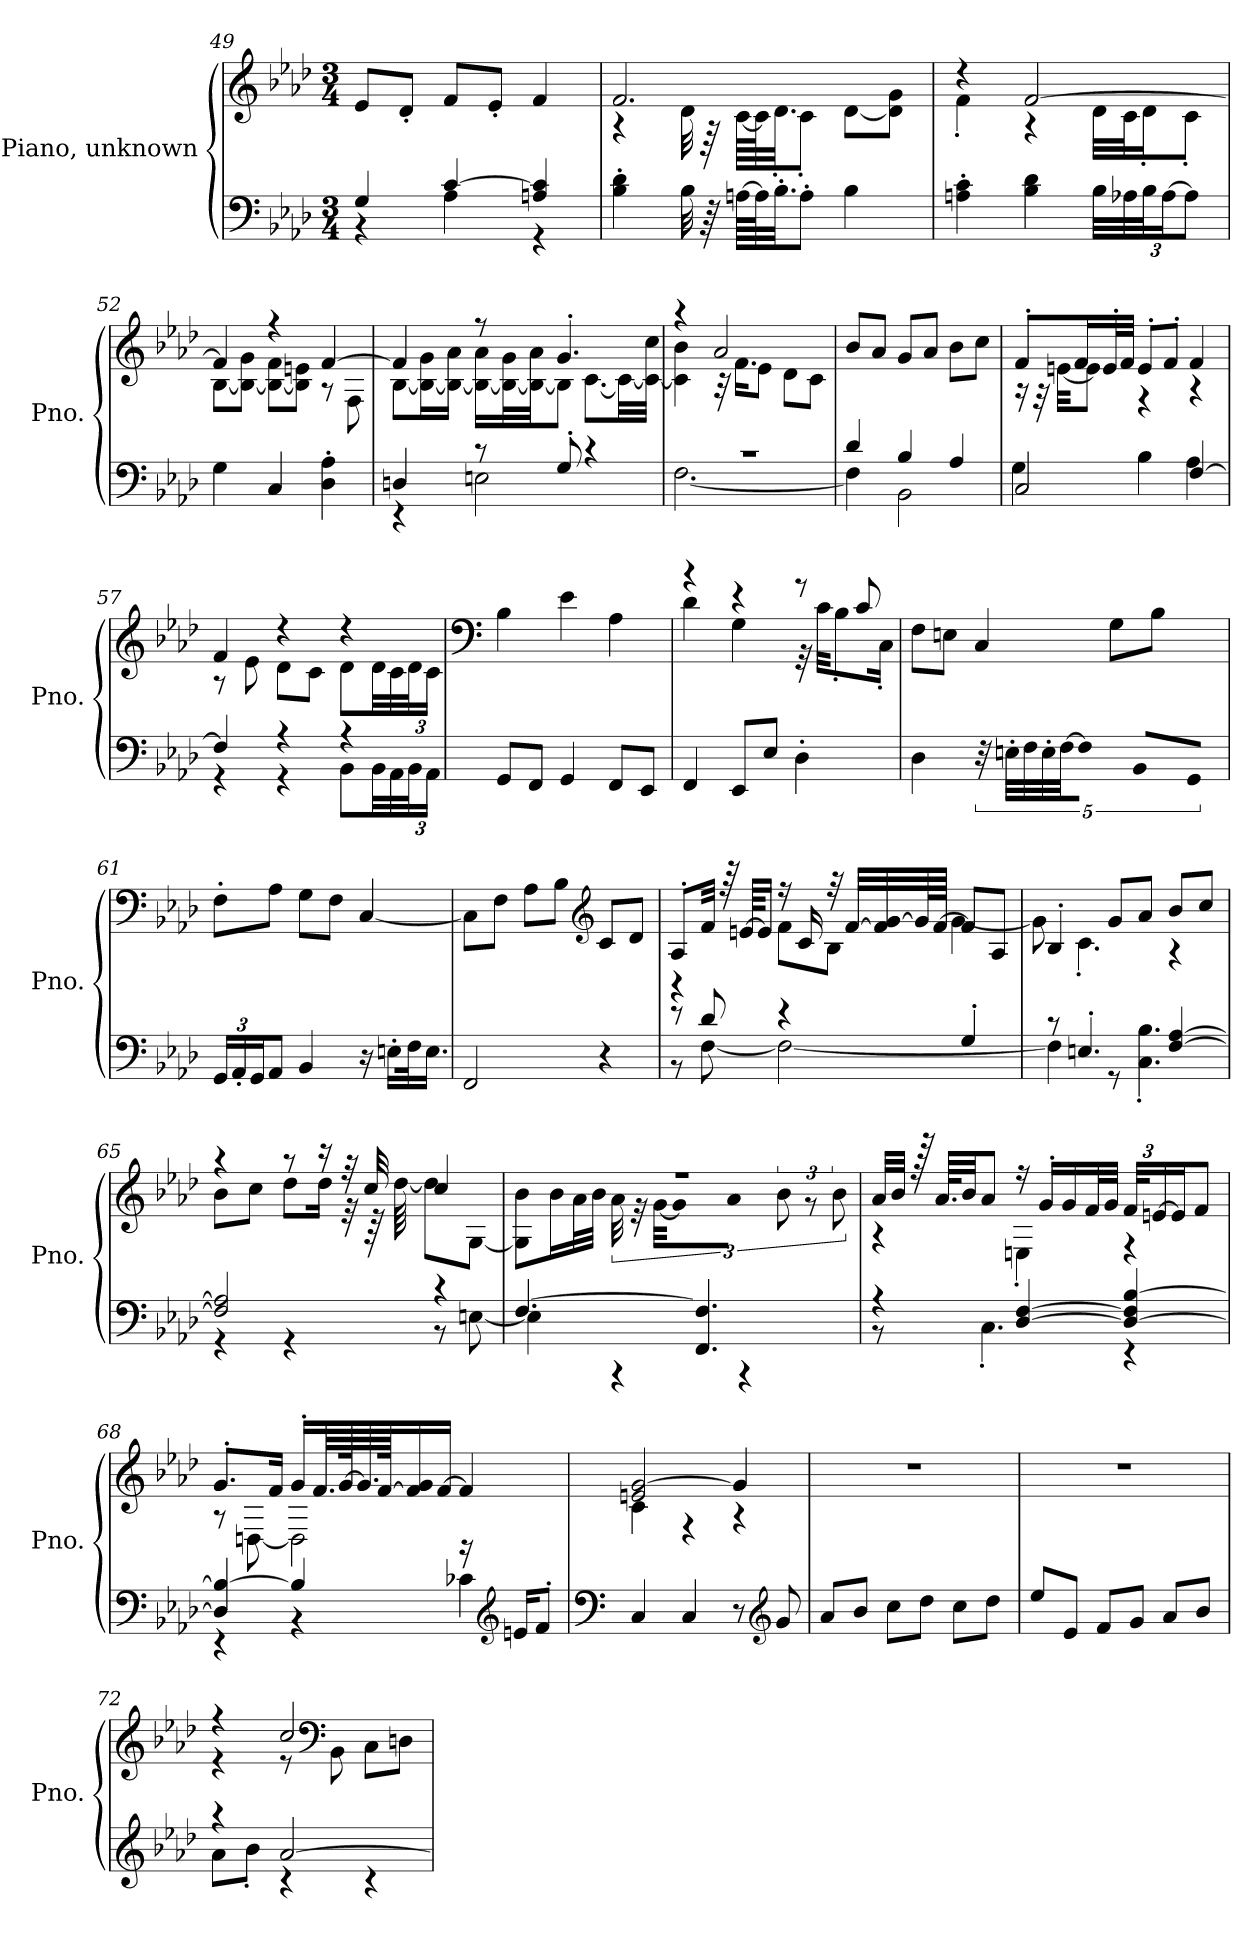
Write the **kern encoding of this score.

**kern	**kern
*part1	*part1
*staff2	*staff1
*I"Piano, unknown	*
*I'Pno.	*
*clefF4	*clefG2
*k[b-e-a-d-]	*k[b-e-a-d-]
*M3/4	*M3/4
=49	=49
*^	*
4G/	4r	8e-/L
.	.	8d-'/J
[4c/	4A-\	8f/L
.	.	8e-'/J
4An/ 4c/]	4r	4f/
*v	*v	*
!!LO:LB:g=z
=50	=50
*	*^
4B-\' 4d-\'	2.f/	4r
32B-\	.	32d-\
64r	.	64r
[64An\LLLL	.	[64c\LLLL
64A\J]	.	64c\J]
32.B-'\JJ	.	32.d-'\JJ
8A'\J	.	8c'\J
4B-\	.	[8d-\L
.	.	8d-\] 8g\J
=51	=51	=51
4An\' 4c\'	4r	4f'\
4B-\ 4d-\	[2f/	4r
32B-\LLL	.	32d-\LLL
32A-X\	.	32c\J
*Xbrackettup	*	*
48B-\J	.	16d-'\J
[24A-\J	.	.
8A-\J]	.	8c'\J
=52	=52	=52
4G\	4f/]	[8B-\L
.	.	8B-\_ 8g\J
4C/	4r	8B-\_ 8f\L
.	.	8B-\] 8en\J
4D-\' 4A-\'	[4f/	8r
.	.	8F\
!!LO:PB:g=z	!!
=53	=53	=53
*^	*	*
4Dn/	4r	4f/]	[8B-\L
.	.	.	16B-\_ 16g\L
.	.	.	16B-\_ 16a-\JJ
8r	2En\	8r	16B-\_ 16a-\LL
.	.	.	32B-\_ 32g\L
.	.	.	32B-\_ 32a-\JJ
8G'/	.	4.g'/	8B-\J]
4r	.	.	[8.c\L
.	.	.	32c\LL_
.	.	.	32c\_ 32cc\JJJ
=54	=54	=54	=54
2.r	[2.F\	4r	4c\] 4b-\
.	.	2a-/	32r
.	.	.	16.f\KL
.	.	.	8e-\J
.	.	.	8d-\L
.	.	.	8c\J
*	*	*v	*v
=55	=55	=55
4d-/	4F\]	8b-/L
.	.	8a-/J
4B-/	2BB-\	8g/L
.	.	8a-/J
4A-/	.	8b-\L
.	.	8cc\J
=56	=56	=56
*	*	*^
2C/	4G\	8f'/L	16r
.	.	.	32r
.	.	.	[32en\KKL
.	.	16f/L	8e\J]
.	.	32e'/L	.
.	.	32f/JJJ	.
.	4B-\	8e'/L	4r
.	.	8f'/J	.
[4F/	4A-\	4f/	4r
!!LO:LB:g=z	!!
=57	=57	=57	=57
4F/]	4r	4f/	8r
.	.	.	8e-\
4r	4r	4r	8d-\L
.	.	.	8c\J
4r	8BB-\L	4r	8d-\L
.	32BB-\LL	.	32d-\LL
.	32AA-\	.	32c\
*	*	*	*Xbrackettup
.	48BB-\J	.	48d-\J
.	24AA-\JJ	.	24c\JJ
*v	*v	*	*
*	*v	*v
=58	=58
*	*clefF4
8GG/L	4B-\
8FF/J	.
4GG/	4e-\
8FF/L	4A-\
8EE-/J	.
=59	=59
*	*^
4FF/	4r	4d-\
8EE-/L	4r	4G\
8E-/J	.	.
4D-'\	8r	32r
.	.	32c\KKL
.	.	8B-'\
.	8c/	.
.	.	16C'\Jk
*	*v	*v
=60	=60
4D-\	8F\L
.	8En\J
*brackettup	*
40r	4C/
40En'\LLL	.
40F\	.
40E'\	.
[40F\JJ	.
8F\J]	.
8BB-/L	8G\L
8GG/J	8B-\J
!!LO:LB:g=z
=61	=61
*Xbrackettup	*
24GG/LL	8F'\L
24AA-'/	.
24GG/J	.
8AA-/J	8A-\J
4BB-/	8G\L
.	8F\J
16r	[4C/
16En'\LL	.
32F\K	.
16.E\JJ	.
=62	=62
2FF/	8C\L]
.	8F\J
.	8A-\L
.	8B-\J
*	*clefG2
4r	8c/L
.	8d-/J
=63	=63
*^	*^
8r	8r	8A-'/L	4r
8d-/	[8F\	32f/Jkk	.
.	.	64r	.
.	.	[64en/KKLL	.
.	.	16e/JJ]	.
4r	2F\_	16r	8f\L
.	.	16c/	.
.	.	32r	8B-\J
.	.	[32f/LLL	.
.	.	32f/] [32g/	.
.	.	64g/L]	.
.	.	[64f/JJJJ	.
4G'/	.	8f/L]	[4g\
.	.	8A-/J	.
!!LO:LB:g=z	!!
=64	=64	=64	=64
8r	4F\]	4B-'/	8g\]
4.En'/	.	.	4.c'\
.	8r	8g/L	.
.	4.C\' 4.B-\'	8a-/J	.
[4F/ [4A-/	.	8b-/L	4r
.	.	8cc/J	.
=65	=65	=65	=65
2F/] 2A-/]	4r	4r	8b-\L
.	.	.	8cc\J
.	4r	8r	8dd-\L
.	.	16r	16dd-\Jk
.	.	32r	32r
.	.	32cc/	64r
.	.	.	[64dd-\
4r	8r	4cc/	8dd-\L]
.	[8En\	.	[8G\J
=66	=66	=66	=66
[4.F/	4E\]	2.r	8G\] 8b-\L
.	.	.	16b-\L
.	.	.	32a-\L
.	.	.	32b-\JJJ
*	*	*	*brackettup
.	4r	.	48a-\
.	.	.	48r
.	.	.	[48g\KLL
.	.	.	16g\J]
4.FF/ 4.F/]	.	.	8a-\J
.	4r	.	12b-\
.	.	.	12r
.	.	.	12b-\
!!LO:LB:g=z	!!
=67	=67	=67	=67
4r	8r	32a-/LLL	4r
.	.	32b-/JJJ	.
.	.	128r	.
.	.	64.a-/KLLL	.
.	.	32b-/JJ	.
.	4.C'\	8a-/J	.
[4D-/ [4F/	.	16r	4En'\
.	.	16g'/LL	.
.	.	16g/	.
.	.	32f/L	.
.	.	32g/JJJ	.
*	*	*Xbrackettup	*
4D-/_ 4F/] [4B-/	4r	48f/KLL	4r
.	.	[24en/	.
.	.	16e/J]	.
.	.	8f/J	.
=68	=68	=68	=68
4D-/] 4B-/_	4r	8.g'/L	8r
.	.	.	[8Dn\
.	.	16f/Jk	.
4B-/]	4r	16g'/LL	2D\]
.	.	64.f/LL	.
.	.	[128g/K	.
.	.	64.g/]	.
.	.	[128f/JJK	.
.	.	16f/] 16g/	.
.	.	[16f/JJ	.
16r	4c-X\	4f/]	.
*clefG2	*	*	*
16en/KL	.	.	.
8f'/J	.	.	.
*v	*v	*	*
!!LO:LB:g=z	!!
=69	=69	=69
*clefF4	*	*
4C/	2en/ [2g/	4c\
4C/	.	4r
8r	4g/]	4r
*clefG2	*	*
8g/	.	.
*	*v	*v
=70	=70
8a-/L	2.r
8b-/J	.
8cc\L	.
8dd-\J	.
8cc\L	.
8dd-\J	.
=71	=71
8ee-/L	2.r
8e-/J	.
8f/L	.
8g/J	.
8a-/L	.
8b-/J	.
=72	=72
*^	*^
4r	8a-\L	4r	4r
.	8b-'\J	.	.
[2a-/	4r	2cc/	8r
*	*	*clefF4	*
.	.	.	8BB-\
.	4r	.	8C\L
.	.	.	8Dn\J
*v	*v	*	*
*	*v	*v
=	=
*-	*-
